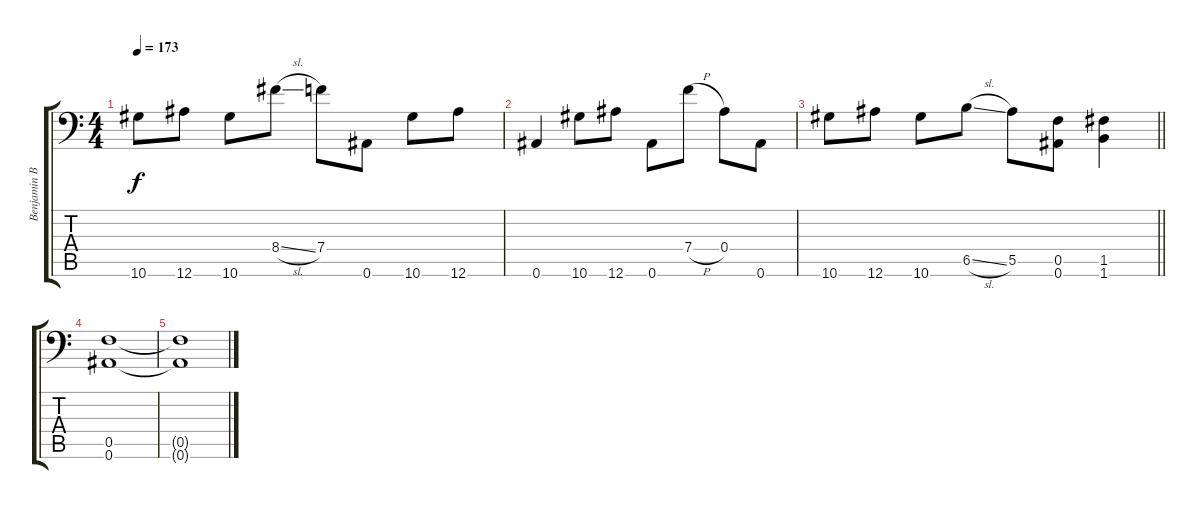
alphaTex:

\track ("Benjamin Burnley" "Benjamin B") {instrument distortionguitar}
\staff {score tabs}
\tuning (C4 G3 Eb3 Bb2 F2 Bb1) {hide}
\ts (4 4)
\tempo 173
\clef f4
\ks c
10.6.8{dy f} 12.6.8 10.6.8 8.4{sl}.8 7.4.8 0.6.8 10.6.8 12.6.8 |
0.6.4 10.6.8 12.6.8 0.6.8 7.4{h}.8 0.4.8 0.6.8 |
\barLineRight lightlight
10.6.8 12.6.8 10.6.8 6.5{sl}.8 5.5.8 (0.5 0.6).8 (1.5 1.6).4 |
(0.5 0.6).1 |
(0.5{t} 0.6{t}).1
